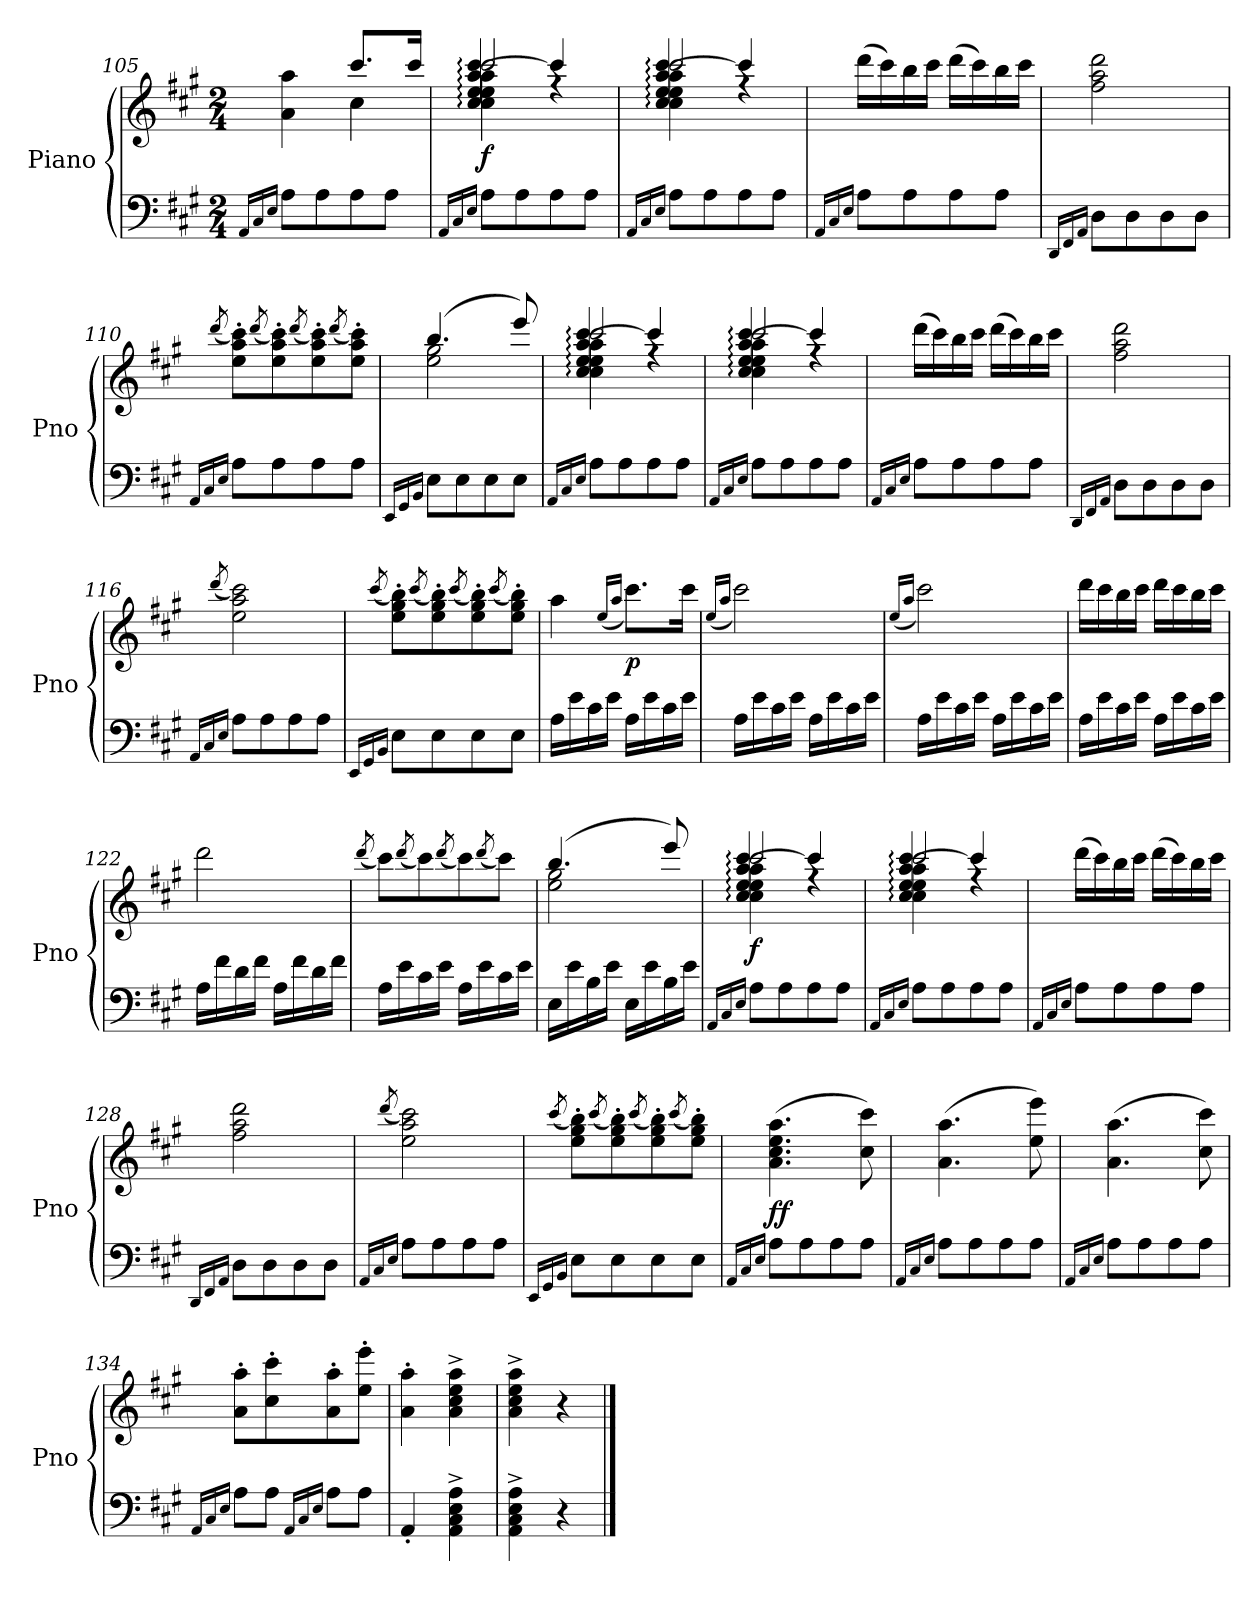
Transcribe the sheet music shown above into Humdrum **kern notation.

**kern	**kern	**dynam
*part1	*part1	*part1
*staff2	*staff1	*staff1/2
*I"Piano	*	*
*I'Pno	*	*
*clefF4	*clefG2	*
*k[f#c#g#]	*k[f#c#g#]	*
*M2/4	*M2/4	*
=105	=105	=105
16qAA/LL	.	.
16qC#/	.	.
16qE/JJ	.	.
*	*^	*
8A\L	4a\ 4aa\	4ryy	.
8A\	.	.	.
8A\	4cc#\	8.ccc#/L	.
8A\J	.	.	.
.	.	16ccc#/Jk	.
*	*v	*v	*
=106	=106	=106
16qAA/LL	.	.
16qC#/	.	.
16qE/JJ	.	.
*	*^	*
*	*	*^	*
!	!	!	!	!LO:DY:b
8A\L	2ccc#::/	4cc#\:: 4ee\:: 4aa\::	4cc#:: 4ee:: 4aa:: [4ccc#::	f
8A\	.	.	.	.
8A\	.	4rff	4ccc#]	.
8A\J	.	.	.	.
=107	=107	=107	=107	=107
16qAA/LL	.	.	.	.
16qC#/	.	.	.	.
16qE/JJ	.	.	.	.
8A\L	2ccc#::/	4cc#\:: 4ee\:: 4aa\::	4cc#:: 4ee:: 4aa:: [4ccc#::	.
8A\	.	.	.	.
8A\	.	4rff	4ccc#]	.
8A\J	.	.	.	.
*	*v	*v	*v	*
!!LO:LB:g=z
=108	=108	=108
16qAA/LL	.	.
16qC#/	.	.
16qE/JJ	.	.
8A\L	(16ddd\LL	.
.	16ccc#\)	.
8A\	16bb\	.
.	16ccc#\JJ	.
8A\	(16ddd\LL	.
.	16ccc#\)	.
8A\J	16bb\	.
.	16ccc#\JJ	.
=109	=109	=109
16qDD/LL	.	.
16qFF#/	.	.
16qAA/JJ	.	.
8D\L	2ff#\ 2aa\ 2ddd\	.
8D\	.	.
8D\	.	.
8D\J	.	.
=110	=110	=110
16qAA/LL	.	.
16qC#/	.	.
16qE/JJ	(8qddd/	.
8A\L	8ee\' 8aa\' 8ccc#\'L)	.
.	(8qddd/	.
8A\	8ee\' 8aa\' 8ccc#\')	.
.	(8qddd/	.
8A\	8ee\' 8aa\' 8ccc#\')	.
.	(8qddd/	.
8A\J	8ee\' 8aa\' 8ccc#\'J)	.
=111	=111	=111
16qEE/LL	.	.
16qGG#/	.	.
16qBB/JJ	.	.
*	*^	*
8E\L	(4.bb/	2ee\ 2gg#\	.
8E\	.	.	.
8E\	.	.	.
8E\J	8eee/)	.	.
*	*v	*v	*
!!LO:PB:g=z
=112	=112	=112
16qAA/LL	.	.
16qC#/	.	.
16qE/JJ	.	.
*	*^	*
*	*	*^	*
8A\L	2ccc#::/	4cc#\:: 4ee\:: 4aa\::	4cc#:: 4ee:: 4aa:: [4ccc#::	.
8A\	.	.	.	.
8A\	.	4rff	4ccc#]	.
8A\J	.	.	.	.
=113	=113	=113	=113	=113
16qAA/LL	.	.	.	.
16qC#/	.	.	.	.
16qE/JJ	.	.	.	.
8A\L	2ccc#::/	4cc#\:: 4ee\:: 4aa\::	4cc#:: 4ee:: 4aa:: [4ccc#::	.
8A\	.	.	.	.
8A\	.	4rff	4ccc#]	.
8A\J	.	.	.	.
*	*v	*v	*v	*
=114	=114	=114
16qAA/LL	.	.
16qC#/	.	.
16qE/JJ	.	.
8A\L	(16ddd\LL	.
.	16ccc#\)	.
8A\	16bb\	.
.	16ccc#\JJ	.
8A\	(16ddd\LL	.
.	16ccc#\)	.
8A\J	16bb\	.
.	16ccc#\JJ	.
=115	=115	=115
16qDD/LL	.	.
16qFF#/	.	.
16qAA/JJ	.	.
8D\L	2ff#\ 2aa\ 2ddd\	.
8D\	.	.
8D\	.	.
8D\J	.	.
!!LO:LB:g=z
=116	=116	=116
16qAA/LL	.	.
16qC#/	.	.
16qE/JJ	(8qddd/	.
8A\L	2ee\ 2aa\ 2ccc#\)	.
8A\	.	.
8A\	.	.
8A\J	.	.
=117	=117	=117
16qEE/LL	.	.
16qGG#/	.	.
16qBB/JJ	(8qccc#/	.
8E\L	8ee\' 8gg#\' 8bb\'L)	.
.	(8qccc#/	.
8E\	8ee\' 8gg#\' 8bb\')	.
.	(8qccc#/	.
8E\	8ee\' 8gg#\' 8bb\')	.
.	(8qccc#/	.
8E\J	8ee\' 8gg#\' 8bb\'J)	.
=118	=118	=118
16A\LL	4aa\	.
16e\	.	.
16c#\	.	.
16e\JJ	.	.
.	(16qee/LL	.
.	16qaa/JJ	.
!	!	!LO:DY:b
16A\LL	8.ccc#\L)	p
16e\	.	.
16c#\	.	.
16e\JJ	16ccc#\Jk	.
=119	=119	=119
.	(16qee/LL	.
.	16qaa/JJ	.
16A\LL	2ccc#\)	.
16e\	.	.
16c#\	.	.
16e\JJ	.	.
16A\LL	.	.
16e\	.	.
16c#\	.	.
16e\JJ	.	.
!!LO:LB:g=z
=120	=120	=120
.	(16qee/LL	.
.	16qaa/JJ	.
16A\LL	2ccc#\)	.
16e\	.	.
16c#\	.	.
16e\JJ	.	.
16A\LL	.	.
16e\	.	.
16c#\	.	.
16e\JJ	.	.
=121	=121	=121
16A\LL	16ddd\LL	.
16e\	16ccc#\	.
16c#\	16bb\	.
16e\JJ	16ccc#\JJ	.
16A\LL	16ddd\LL	.
16e\	16ccc#\	.
16c#\	16bb\	.
16e\JJ	16ccc#\JJ	.
=122	=122	=122
16A\LL	2ddd\	.
16f#\	.	.
16d\	.	.
16f#\JJ	.	.
16A\LL	.	.
16f#\	.	.
16d\	.	.
16f#\JJ	.	.
=123	=123	=123
.	(8qddd/	.
16A\LL	8ccc#\L)	.
16e\	.	.
.	(8qddd/	.
16c#\	8ccc#\)	.
16e\JJ	.	.
.	(8qddd/	.
16A\LL	8ccc#\)	.
16e\	.	.
.	(8qddd/	.
16c#\	8ccc#\J)	.
16e\JJ	.	.
!!LO:LB:g=z
=124	=124	=124
*	*^	*
16E\LL	(4.bb/	2ee\ 2gg#\	.
16e\	.	.	.
16B\	.	.	.
16e\JJ	.	.	.
16E\LL	.	.	.
16e\	.	.	.
16B\	8eee/)	.	.
16e\JJ	.	.	.
*	*v	*v	*
=125	=125	=125
16qAA/LL	.	.
16qC#/	.	.
16qE/JJ	.	.
*	*^	*
*	*	*^	*
!	!	!	!	!LO:DY:b
8A\L	2ccc#::/	4cc#\:: 4ee\:: 4aa\::	4cc#:: 4ee:: 4aa:: [4ccc#::	f
8A\	.	.	.	.
8A\	.	4rff	4ccc#]	.
8A\J	.	.	.	.
=126	=126	=126	=126	=126
16qAA/LL	.	.	.	.
16qC#/	.	.	.	.
16qE/JJ	.	.	.	.
8A\L	2ccc#::/	4cc#\:: 4ee\:: 4aa\::	4cc#:: 4ee:: 4aa:: [4ccc#::	.
8A\	.	.	.	.
8A\	.	4rff	4ccc#]	.
8A\J	.	.	.	.
*	*v	*v	*v	*
=127	=127	=127
16qAA/LL	.	.
16qC#/	.	.
16qE/JJ	.	.
8A\L	(16ddd\LL	.
.	16ccc#\)	.
8A\	16bb\	.
.	16ccc#\JJ	.
8A\	(16ddd\LL	.
.	16ccc#\)	.
8A\J	16bb\	.
.	16ccc#\JJ	.
!!LO:LB:g=z
=128	=128	=128
16qDD/LL	.	.
16qFF#/	.	.
16qAA/JJ	.	.
8D\L	2ff#\ 2aa\ 2ddd\	.
8D\	.	.
8D\	.	.
8D\J	.	.
=129	=129	=129
16qAA/LL	.	.
16qC#/	.	.
16qE/JJ	(8qddd/	.
8A\L	2ee\ 2aa\ 2ccc#\)	.
8A\	.	.
8A\	.	.
8A\J	.	.
=130	=130	=130
16qEE/LL	.	.
16qGG#/	.	.
16qBB/JJ	(8qccc#/	.
8E\L	8ee\' 8gg#\' 8bb\'L)	.
.	(8qccc#/	.
8E\	8ee\' 8gg#\' 8bb\')	.
.	(8qccc#/	.
8E\	8ee\' 8gg#\' 8bb\')	.
.	(8qccc#/	.
8E\J	8ee\' 8gg#\' 8bb\'J)	.
=131	=131	=131
16qAA/LL	.	.
16qC#/	.	.
16qE/JJ	.	.
!	!	!LO:DY:b
8A\L	(4.a\ 4.cc#\ 4.ee\ 4.aa\	ff
8A\	.	.
8A\	.	.
8A\J	8cc#\ 8ccc#\)	.
=132	=132	=132
16qAA/LL	.	.
16qC#/	.	.
16qE/JJ	.	.
8A\L	(4.a\ 4.aa\	.
8A\	.	.
8A\	.	.
8A\J	8ee\ 8eee\)	.
!!LO:LB:g=z
=133	=133	=133
16qAA/LL	.	.
16qC#/	.	.
16qE/JJ	.	.
8A\L	(4.a\ 4.aa\	.
8A\	.	.
8A\	.	.
8A\J	8cc#\ 8ccc#\)	.
=134	=134	=134
16qAA/LL	.	.
16qC#/	.	.
16qE/JJ	.	.
8A\L	8a\' 8aa\'L	.
8A\J	8cc#\' 8ccc#\'	.
16qAA/LL	.	.
16qC#/	.	.
16qE/JJ	.	.
8A\L	8a\' 8aa\'	.
8A\J	8ee\' 8eee\'J	.
=135	=135	=135
4AA'/	4a\' 4aa\'	.
4AA\^ 4C#\^ 4E\^ 4A\^	4a\^ 4cc#\^ 4ee\^ 4aa\^	.
=136	=136	=136
4AA\^ 4C#\^ 4E\^ 4A\^	4a\^ 4cc#\^ 4ee\^ 4aa\^	.
4r	4r	.
==	==	==
*-	*-	*-
